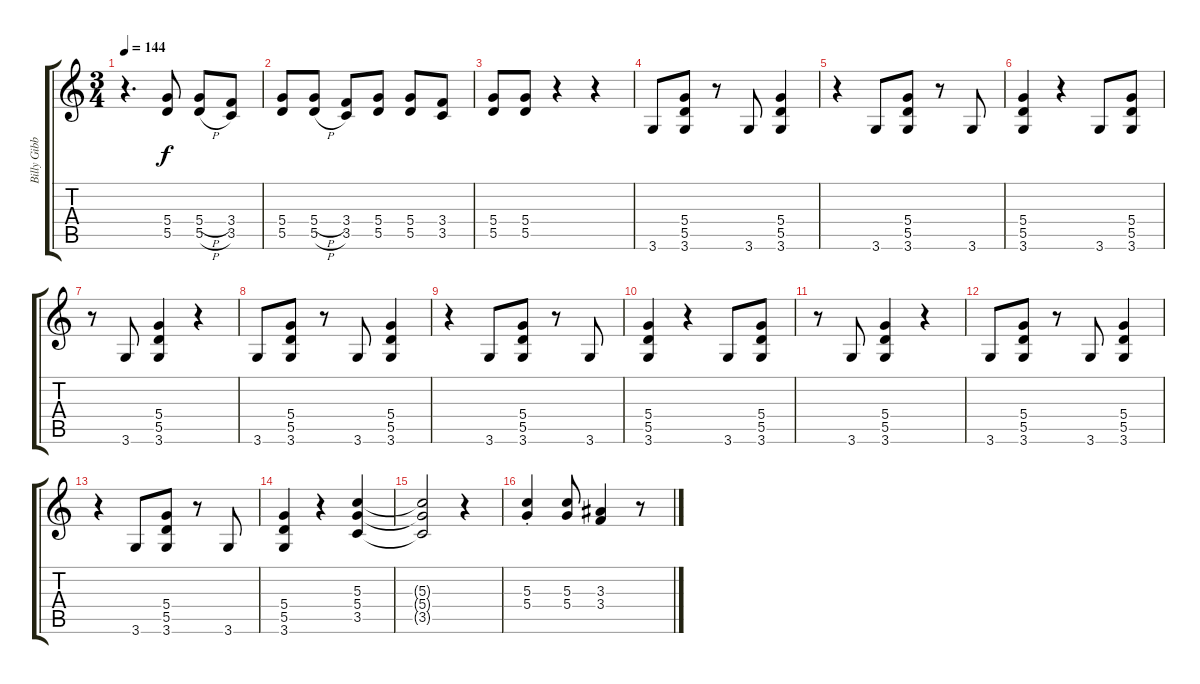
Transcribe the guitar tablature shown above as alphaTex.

\track ("Billy Gibbons rhythm" "Billy Gibb") {instrument distortionguitar}
\staff {score tabs}
\tuning (E4 B3 G3 D3 A2 E2) {hide}
\ts (3 4)
\tempo 144
\clef g2
\ks c
r.4{d dy f} (5.4 5.5).8 (5.4{h} 5.5{h}).8 (3.4 3.5).8 |
(5.4 5.5).8 (5.4{h} 5.5{h}).8 (3.4 3.5).8 (5.4 5.5).8 (5.4 5.5).8 (3.4 3.5).8 |
(5.4 5.5).8 (5.4 5.5).8 r.4 r.4 |
3.6.8 (5.4 5.5 3.6).8 r.8 3.6.8 (5.4 5.5 3.6).4 |
r.4 3.6.8 (5.4 5.5 3.6).8 r.8 3.6.8 |
(5.4 5.5 3.6).4 r.4 3.6.8 (5.4 5.5 3.6).8 |
r.8 3.6.8 (5.4 5.5 3.6).4 r.4 |
3.6.8 (5.4 5.5 3.6).8 r.8 3.6.8 (5.4 5.5 3.6).4 |
r.4 3.6.8 (5.4 5.5 3.6).8 r.8 3.6.8 |
(5.4 5.5 3.6).4 r.4 3.6.8 (5.4 5.5 3.6).8 |
r.8 3.6.8 (5.4 5.5 3.6).4 r.4 |
3.6.8 (5.4 5.5 3.6).8 r.8 3.6.8 (5.4 5.5 3.6).4 |
r.4 3.6.8 (5.4 5.5 3.6).8 r.8 3.6.8 |
(5.4 5.5 3.6).4 r.4 (5.3 5.4 3.5).4 |
(5.3{t} 5.4{t} 3.5{t}).2 r.4 |
(5.3{st} 5.4{st}).4 (5.3 5.4).8 (3.3 3.4).4 r.8
